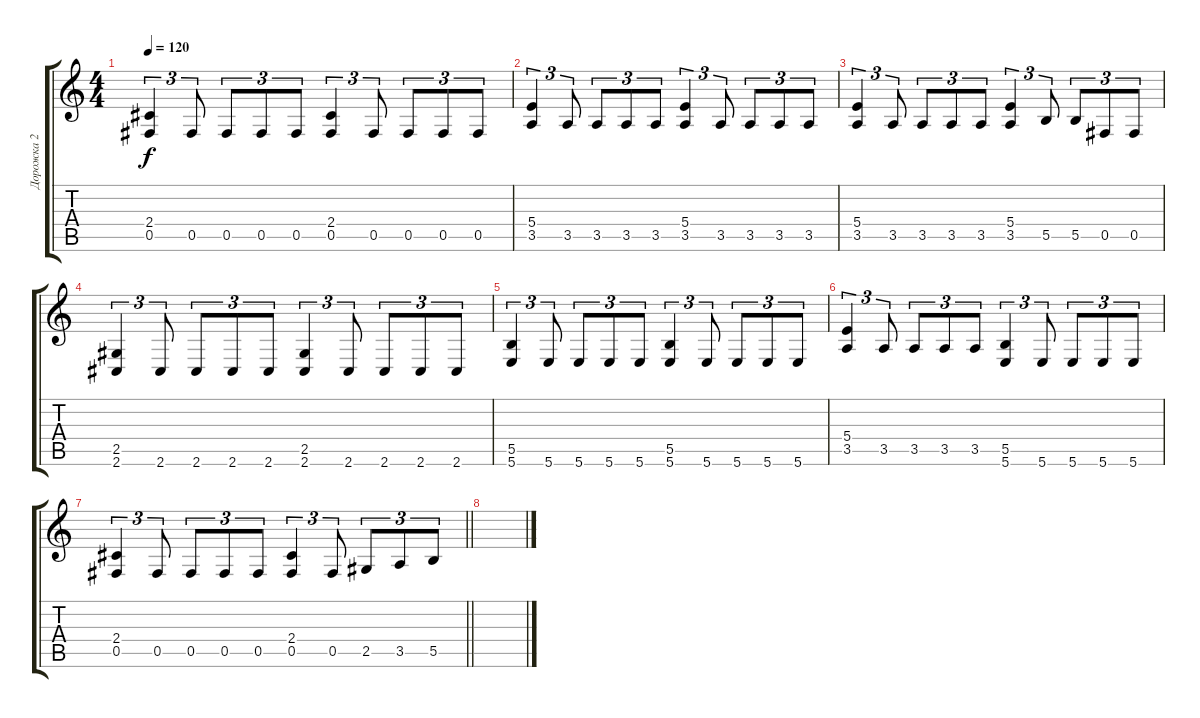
\track ("Дорожка 2" "Дорожка 2") {instrument distortionguitar}
\staff {score tabs}
\tuning (Db4 Ab3 E3 B2 Gb2 B1) {hide}
\ts (4 4)
\tempo 120
\clef g2
\ks c
(2.4 0.5).4{tu (3 2) dy f} 0.5.8{tu (3 2)} 0.5.8{tu (3 2)} 0.5.8{tu (3 2)} 0.5.8{tu (3 2)} (2.4 0.5).4{tu (3 2)} 0.5.8{tu (3 2)} 0.5.8{tu (3 2)} 0.5.8{tu (3 2)} 0.5.8{tu (3 2)} |
(5.4 3.5).4{tu (3 2)} 3.5.8{tu (3 2)} 3.5.8{tu (3 2)} 3.5.8{tu (3 2)} 3.5.8{tu (3 2)} (5.4 3.5).4{tu (3 2)} 3.5.8{tu (3 2)} 3.5.8{tu (3 2)} 3.5.8{tu (3 2)} 3.5.8{tu (3 2)} |
(5.4 3.5).4{tu (3 2)} 3.5.8{tu (3 2)} 3.5.8{tu (3 2)} 3.5.8{tu (3 2)} 3.5.8{tu (3 2)} (5.4 3.5).4{tu (3 2)} 5.5.8{tu (3 2)} 5.5.8{tu (3 2)} 0.5.8{tu (3 2)} 0.5.8{tu (3 2)} |
(2.5 2.6).4{tu (3 2)} 2.6.8{tu (3 2)} 2.6.8{tu (3 2)} 2.6.8{tu (3 2)} 2.6.8{tu (3 2)} (2.5 2.6).4{tu (3 2)} 2.6.8{tu (3 2)} 2.6.8{tu (3 2)} 2.6.8{tu (3 2)} 2.6.8{tu (3 2)} |
(5.5 5.6).4{tu (3 2)} 5.6.8{tu (3 2)} 5.6.8{tu (3 2)} 5.6.8{tu (3 2)} 5.6.8{tu (3 2)} (5.5 5.6).4{tu (3 2)} 5.6.8{tu (3 2)} 5.6.8{tu (3 2)} 5.6.8{tu (3 2)} 5.6.8{tu (3 2)} |
(5.4 3.5).4{tu (3 2)} 3.5.8{tu (3 2)} 3.5.8{tu (3 2)} 3.5.8{tu (3 2)} 3.5.8{tu (3 2)} (5.5 5.6).4{tu (3 2)} 5.6.8{tu (3 2)} 5.6.8{tu (3 2)} 5.6.8{tu (3 2)} 5.6.8{tu (3 2)} |
\barLineRight lightlight
(2.4 0.5).4{tu (3 2)} 0.5.8{tu (3 2)} 0.5.8{tu (3 2)} 0.5.8{tu (3 2)} 0.5.8{tu (3 2)} (2.4 0.5).4{tu (3 2)} 0.5.8{tu (3 2)} 2.5.8{tu (3 2)} 3.5.8{tu (3 2)} 5.5.8{tu (3 2)} |
\section ("" " ")
